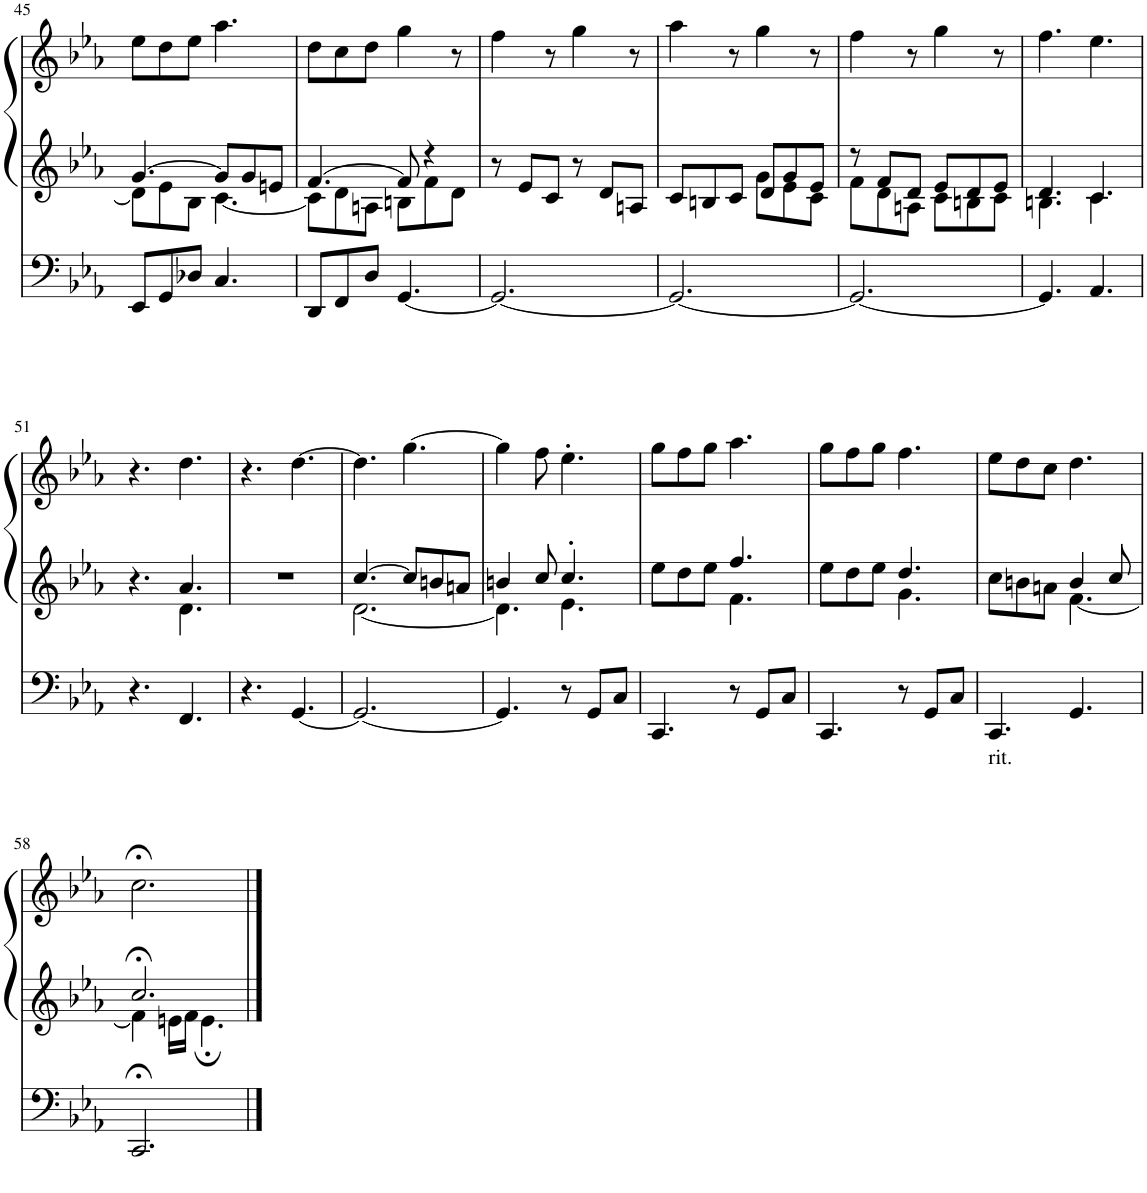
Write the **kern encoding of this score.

**kern	**kern	**kern
*part1	*part1	*part1
*staff3	*staff2	*staff1
*I"Pipe Organ	*	*
*I'Org.	*	*
!!LO:PB:g=z
*clefF4	*clefG2	*clefG2
*Trd-7c-12	*Trd-7c-12	*Trd-7c-12
*k[b-e-a-]	*k[b-e-a-]	*k[b-e-a-]
*M6/8	*M6/8	*M6/8
=45	=45	=45
*	*^	*
8EE-/L	[4.g/	8d\L]	8ee-\L
8GG/	.	8e-\	8dd\
8D-X/J	.	8B-\J	8ee-\J
4.C/	8g/L]	[4.c\	4.aa-\
.	8g/	.	.
.	8en/J	.	.
=46	=46	=46	=46
8DD/L	[4.f/	8c\L]	8dd\L
8FF/	.	8d\	8cc\
8D/J	.	8An\J	8dd\J
[4.GG/	8f/]	8Bn\L	4gg\
.	4r	8f\	.
.	.	8d\J	8r
*	*v	*v	*
=47	=47	=47
2.GG/_	8r	4ff\
.	8e-/L	.
.	8c/J	8r
.	8r	4gg\
.	8d/L	.
.	8An/J	8r
=48	=48	=48
*	*^	*
2.GG/_	8c/L	4.ryy	4aa-\
.	8Bn/	.	.
.	8c/J	.	8r
.	8d/L	8g\L	4gg\
.	8g/	8e-\	.
.	8e-/J	8c\J	8r
=49	=49	=49	=49
2.GG/_	8r	8f\L	4ff\
.	8f/L	8d\	.
.	8d/J	8An\J	8r
.	8e-/L	8c\L	4gg\
.	8d/	8Bn\	.
.	8e-/J	8c\J	8r
=50	=50	=50	=50
4.GG/]	4.d/	4.Bn\	4.ff\
4.AA-/	4.c/	4.c\	4.ee-\
!!LO:LB:g=z
=51	=51	=51	=51
4.r	4.r	4.ryy	4.r
4.FF/	4.a-/	4.d\	4.dd\
*	*v	*v	*
=52	=52	=52
4.r	2.r	4.r
[4.GG/	.	[4.dd\
=53	=53	=53
*	*^	*
2.GG/_	[4.cc/	[2.d\	4.dd\]
.	8cc/L]	.	[4.gg\
.	8bn/	.	.
.	8an/J	.	.
=54	=54	=54	=54
4.GG/]	4bn/	4.d\]	4gg\]
.	8cc/	.	8ff\
8r	4.cc'/	4.e-\	4.ee-'\
8GG/L	.	.	.
8C/J	.	.	.
=55	=55	=55	=55
4.CC/	8ee-\L	4.ryy	8gg\L
.	8dd\	.	8ff\
.	8ee-\J	.	8gg\J
8r	4.ff/	4.f\	4.aa-\
8GG/L	.	.	.
8C/J	.	.	.
=56	=56	=56	=56
4.CC/	8ee-\L	4.ryy	8gg\L
.	8dd\	.	8ff\
.	8ee-\J	.	8gg\J
8r	4.dd/	4.g\	4.ff\
8GG/L	.	.	.
8C/J	.	.	.
=57	=57	=57	=57
!LO:TX:b:t=rit.	!	!	!
4.CC/	8cc\L	4.ryy	8ee-\L
.	8bn\	.	8dd\
.	8an\J	.	8cc\J
4.GG/	4b/	[4.f\	4.dd\
.	8cc/	.	.
!!LO:LB:g=z
=58	=58	=58	=58
2.CC;</	2.cc;</	4f\]	2.cc;<\
.	.	16en\LL	.
.	.	16f\JJ	.
.	.	4.e;\	.
*	*v	*v	*
==	==	==
*-	*-	*-
